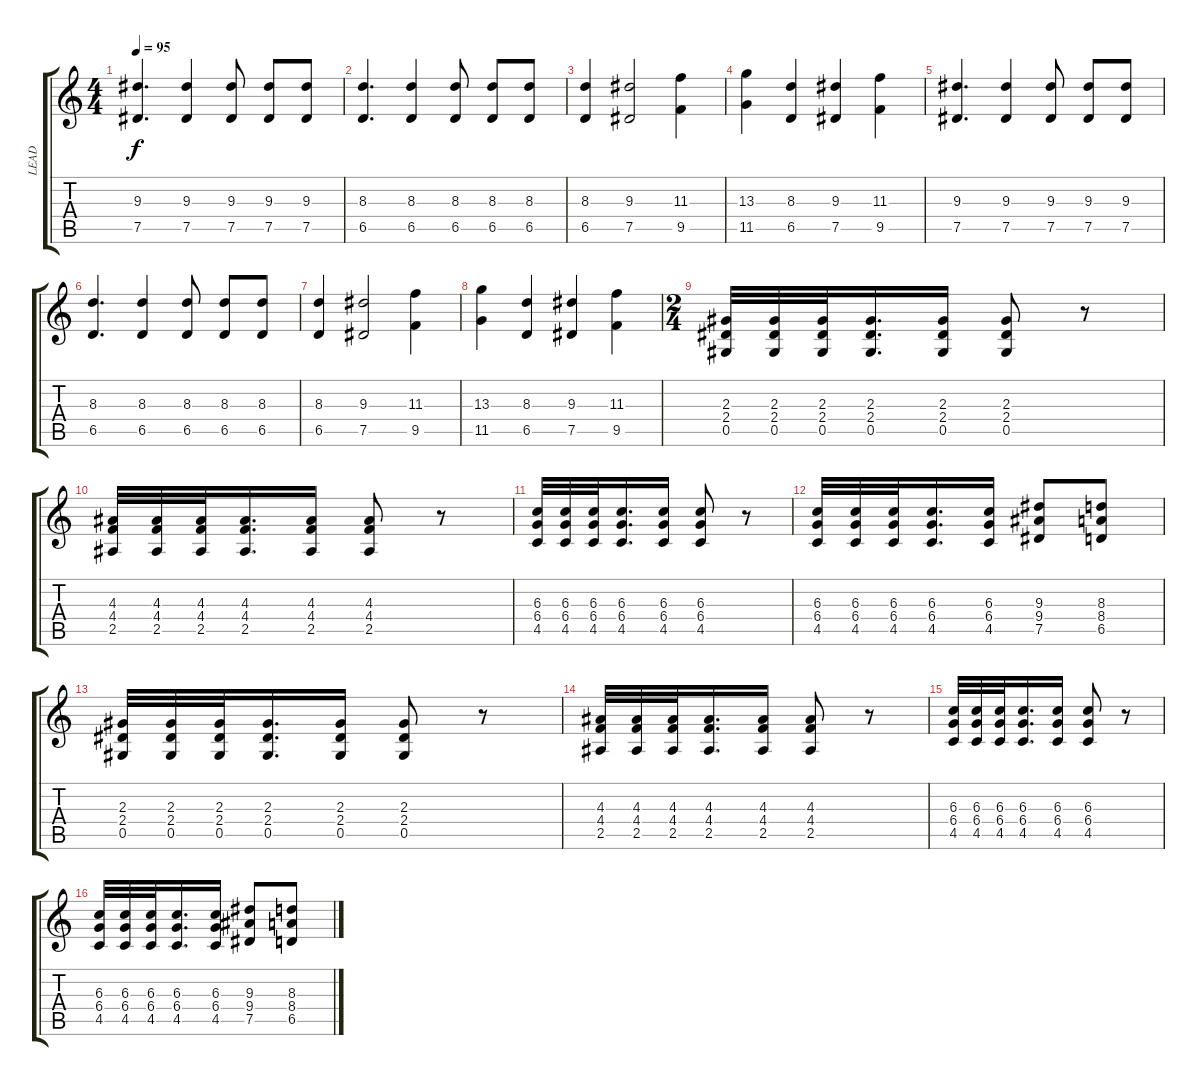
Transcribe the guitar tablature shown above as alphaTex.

\track ("LEAD" "LEAD") {instrument overdrivenguitar}
\staff {score tabs}
\tuning (Eb4 Bb3 Gb3 Db3 Ab2 Eb2) {hide}
\ts (4 4)
\tempo 95
\clef g2
\ks c
(9.3 7.5).4{d dy f} (9.3 7.5).4 (9.3 7.5).8 (9.3 7.5).8 (9.3 7.5).8 |
(8.3 6.5).4{d} (8.3 6.5).4 (8.3 6.5).8 (8.3 6.5).8 (8.3 6.5).8 |
(8.3 6.5).4 (9.3 7.5).2 (11.3 9.5).4 |
(13.3 11.5).4 (8.3 6.5).4 (9.3 7.5).4 (11.3 9.5).4 |
(9.3 7.5).4{d} (9.3 7.5).4 (9.3 7.5).8 (9.3 7.5).8 (9.3 7.5).8 |
(8.3 6.5).4{d} (8.3 6.5).4 (8.3 6.5).8 (8.3 6.5).8 (8.3 6.5).8 |
(8.3 6.5).4 (9.3 7.5).2 (11.3 9.5).4 |
(13.3 11.5).4 (8.3 6.5).4 (9.3 7.5).4 (11.3 9.5).4 |
\ts (2 4)
(2.3 2.4 0.5).32 (2.3 2.4 0.5).32 (2.3 2.4 0.5).32 (2.3 2.4 0.5).16{d} (2.3 2.4 0.5).16 (2.3 2.4 0.5).8 r.8 |
(4.3 4.4 2.5).32 (4.3 4.4 2.5).32 (4.3 4.4 2.5).32 (4.3 4.4 2.5).16{d} (4.3 4.4 2.5).16 (4.3 4.4 2.5).8 r.8 |
(6.3 6.4 4.5).32 (6.3 6.4 4.5).32 (6.3 6.4 4.5).32 (6.3 6.4 4.5).16{d} (6.3 6.4 4.5).16 (6.3 6.4 4.5).8 r.8 |
(6.3 6.4 4.5).32 (6.3 6.4 4.5).32 (6.3 6.4 4.5).32 (6.3 6.4 4.5).16{d} (6.3 6.4 4.5).16 (9.3 9.4 7.5).8 (8.3 8.4 6.5).8 |
(2.3 2.4 0.5).32 (2.3 2.4 0.5).32 (2.3 2.4 0.5).32 (2.3 2.4 0.5).16{d} (2.3 2.4 0.5).16 (2.3 2.4 0.5).8 r.8 |
(4.3 4.4 2.5).32 (4.3 4.4 2.5).32 (4.3 4.4 2.5).32 (4.3 4.4 2.5).16{d} (4.3 4.4 2.5).16 (4.3 4.4 2.5).8 r.8 |
(6.3 6.4 4.5).32 (6.3 6.4 4.5).32 (6.3 6.4 4.5).32 (6.3 6.4 4.5).16{d} (6.3 6.4 4.5).16 (6.3 6.4 4.5).8 r.8 |
(6.3 6.4 4.5).32 (6.3 6.4 4.5).32 (6.3 6.4 4.5).32 (6.3 6.4 4.5).16{d} (6.3 6.4 4.5).16 (9.3 9.4 7.5).8 (8.3 8.4 6.5).8
